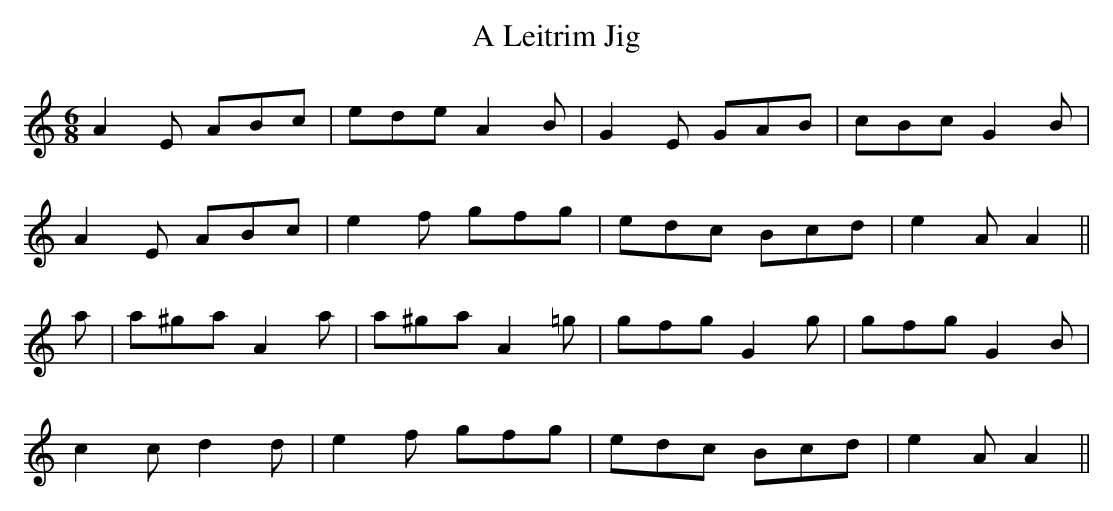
X:1
T:A Leitrim Jig
M:6/8
L:1/8
K:Amin
A2E ABc|ede A2B|G2E GAB|cBc G2B|
A2E ABc|e2f gfg|edc Bcd|e2A A2||
a|a^ga A2a |a^ga A2=g|gfg G2g|gfg G2B|
c2c d2d|e2f gfg|edc Bcd|e2A A2||
